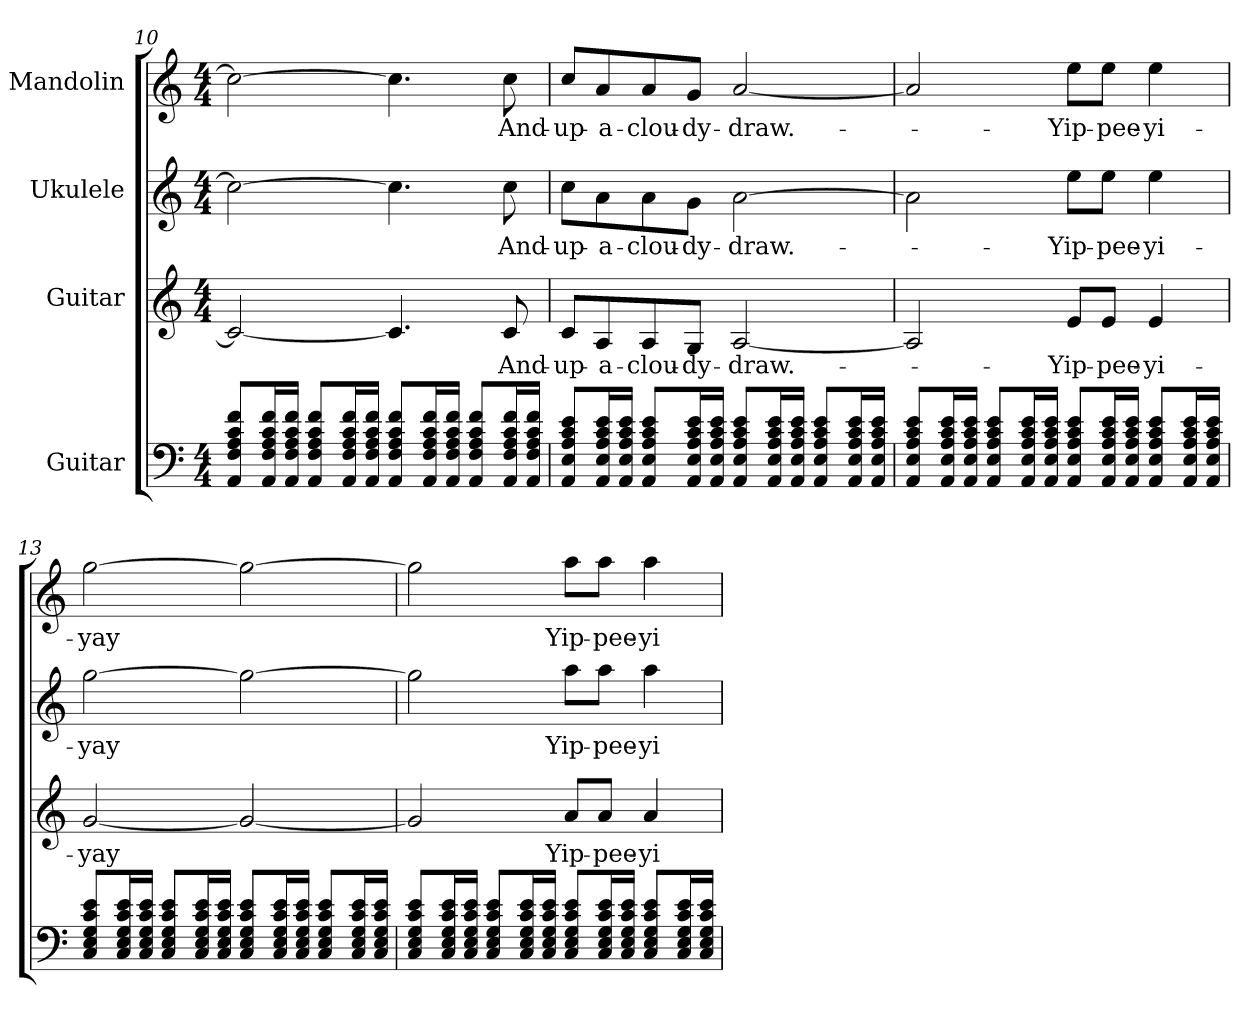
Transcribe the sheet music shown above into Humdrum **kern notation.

**kern	**kern	**text	**kern	**text	**kern	**text
*part4	*part3	*part3	*part2	*part2	*part1	*part1
*staff4	*staff3	*staff3	*staff2	*staff2	*staff1	*staff1
*I"Guitar	*I"Guitar	*	*I"Ukulele	*	*I"Mandolin	*
*	*	*	*	*	*clefG2	*
*k[]	*k[]	*	*k[]	*	*k[]	*
*C:	*C:	*	*C:	*	*C:	*
*M4/4	*M4/4	*	*M4/4	*	*M4/4	*
=10	=10	=10	=10	=10	=10	=10
8AAi/ 8Fi 8Ai 8ci 8fiL	2ci/_	.	2cci\_	.	2cci\_	.
16AAi/ 16Fi 16Ai 16ci 16fiL	.	.	.	.	.	.
16AAi/ 16Fi 16Ai 16ci 16fiJJ	.	.	.	.	.	.
8AAi/ 8Fi 8Ai 8ci 8fiL	.	.	.	.	.	.
16AAi/ 16Fi 16Ai 16ci 16fiL	.	.	.	.	.	.
16AAi/ 16Fi 16Ai 16ci 16fiJJ	.	.	.	.	.	.
8AAi/ 8Fi 8Ai 8ci 8fiL	4.ci/]	.	4.cci\]	.	4.cci\]	.
16AAi/ 16Fi 16Ai 16ci 16fiL	.	.	.	.	.	.
16AAi/ 16Fi 16Ai 16ci 16fiJJ	.	.	.	.	.	.
8AAi/ 8Fi 8Ai 8ci 8fiL	.	.	.	.	.	.
!	!	!LO:LY:b:color=#000000	!	!	!	!
!	!	!	!	!LO:LY:b:color=#000000	!	!
!	!	!	!	!	!	!LO:LY:b:color=#000000
16AAi/ 16Fi 16Ai 16ci 16fiL	8ci/	-And-	8cci\	-And-	8cci\	-And-
16AAi/ 16Fi 16Ai 16ci 16fiJJ	.	.	.	.	.	.
=11	=11	=11	=11	=11	=11	=11
!	!	!LO:LY:b:color=#000000	!	!	!	!
!	!	!	!	!LO:LY:b:color=#000000	!	!
!	!	!	!	!	!	!LO:LY:b:color=#000000
8AAi/ 8Ei 8Ai 8ci 8eiL	8ci/L	-up-	8cci\L	-up-	8cci/L	-up-
!	!	!LO:LY:b:color=#000000	!	!	!	!
!	!	!	!	!LO:LY:b:color=#000000	!	!
!	!	!	!	!	!	!LO:LY:b:color=#000000
16AAi/ 16Ei 16Ai 16ci 16eiL	8Ai/	-a-	8ai\	-a-	8ai/	-a-
16AAi/ 16Ei 16Ai 16ci 16eiJJ	.	.	.	.	.	.
!	!	!LO:LY:b:color=#000000	!	!	!	!
!	!	!	!	!LO:LY:b:color=#000000	!	!
!	!	!	!	!	!	!LO:LY:b:color=#000000
8AAi/ 8Ei 8Ai 8ci 8eiL	8Ai/	-clou--	8ai\	-clou--	8ai/	-clou--
!	!	!LO:LY:b:color=#000000	!	!	!	!
!	!	!	!	!LO:LY:b:color=#000000	!	!
!	!	!	!	!	!	!LO:LY:b:color=#000000
16AAi/ 16Ei 16Ai 16ci 16eiL	8Gi/J	-dy-	8gi\J	-dy-	8gi/J	-dy-
16AAi/ 16Ei 16Ai 16ci 16eiJJ	.	.	.	.	.	.
!	!	!LO:LY:b:color=#000000	!	!	!	!
!	!	!	!	!LO:LY:b:color=#000000	!	!
!	!	!	!	!	!	!LO:LY:b:color=#000000
8AAi/ 8Ei 8Ai 8ci 8eiL	[2Ai/	-draw.-	[2ai\	-draw.-	[2ai/	-draw.-
16AAi/ 16Ei 16Ai 16ci 16eiL	.	.	.	.	.	.
16AAi/ 16Ei 16Ai 16ci 16eiJJ	.	.	.	.	.	.
8AAi/ 8Ei 8Ai 8ci 8eiL	.	.	.	.	.	.
16AAi/ 16Ei 16Ai 16ci 16eiL	.	.	.	.	.	.
16AAi/ 16Ei 16Ai 16ci 16eiJJ	.	.	.	.	.	.
!!LO:PB:g=z
=12	=12	=12	=12	=12	=12	=12
8AAi/ 8Ei 8Ai 8ci 8eiL	2Ai/]	.	2ai\]	.	2ai/]	.
16AAi/ 16Ei 16Ai 16ci 16eiL	.	.	.	.	.	.
16AAi/ 16Ei 16Ai 16ci 16eiJJ	.	.	.	.	.	.
8AAi/ 8Ei 8Ai 8ci 8eiL	.	.	.	.	.	.
16AAi/ 16Ei 16Ai 16ci 16eiL	.	.	.	.	.	.
16AAi/ 16Ei 16Ai 16ci 16eiJJ	.	.	.	.	.	.
!	!	!LO:LY:b:color=#000000	!	!	!	!
!	!	!	!	!LO:LY:b:color=#000000	!	!
!	!	!	!	!	!	!LO:LY:b:color=#000000
8AAi/ 8Ei 8Ai 8ci 8eiL	8ei/L	-Yip--	8eei\L	-Yip--	8eei\L	-Yip--
!	!	!LO:LY:b:color=#000000	!	!	!	!
!	!	!	!	!LO:LY:b:color=#000000	!	!
!	!	!	!	!	!	!LO:LY:b:color=#000000
16AAi/ 16Ei 16Ai 16ci 16eiL	8ei/J	-pee--	8eei\J	-pee--	8eei\J	-pee--
16AAi/ 16Ei 16Ai 16ci 16eiJJ	.	.	.	.	.	.
!	!	!LO:LY:b:color=#000000	!	!	!	!
!	!	!	!	!LO:LY:b:color=#000000	!	!
!	!	!	!	!	!	!LO:LY:b:color=#000000
8AAi/ 8Ei 8Ai 8ci 8eiL	4ei/	-yi-	4eei\	-yi-	4eei\	-yi-
16AAi/ 16Ei 16Ai 16ci 16eiL	.	.	.	.	.	.
16AAi/ 16Ei 16Ai 16ci 16eiJJ	.	.	.	.	.	.
=13	=13	=13	=13	=13	=13	=13
!	!	!LO:LY:b:color=#000000	!	!	!	!
!	!	!	!	!LO:LY:b:color=#000000	!	!
!	!	!	!	!	!	!LO:LY:b:color=#000000
8Ci/ 8Ei 8Gi 8ci 8eiL	[2gi/	yay	[2ggi\	yay	[2ggi\	yay
16Ci/ 16Ei 16Gi 16ci 16eiL	.	.	.	.	.	.
16Ci/ 16Ei 16Gi 16ci 16eiJJ	.	.	.	.	.	.
8Ci/ 8Ei 8Gi 8ci 8eiL	.	.	.	.	.	.
16Ci/ 16Ei 16Gi 16ci 16eiL	.	.	.	.	.	.
16Ci/ 16Ei 16Gi 16ci 16eiJJ	.	.	.	.	.	.
8Ci/ 8Ei 8Gi 8ci 8eiL	2gi/_	.	2ggi\_	.	2ggi\_	.
16Ci/ 16Ei 16Gi 16ci 16eiL	.	.	.	.	.	.
16Ci/ 16Ei 16Gi 16ci 16eiJJ	.	.	.	.	.	.
8Ci/ 8Ei 8Gi 8ci 8eiL	.	.	.	.	.	.
16Ci/ 16Ei 16Gi 16ci 16eiL	.	.	.	.	.	.
16Ci/ 16Ei 16Gi 16ci 16eiJJ	.	.	.	.	.	.
=14	=14	=14	=14	=14	=14	=14
8Ci/ 8Ei 8Gi 8ci 8eiL	2gi/]	.	2ggi\]	.	2ggi\]	.
16Ci/ 16Ei 16Gi 16ci 16eiL	.	.	.	.	.	.
16Ci/ 16Ei 16Gi 16ci 16eiJJ	.	.	.	.	.	.
8Ci/ 8Ei 8Gi 8ci 8eiL	.	.	.	.	.	.
16Ci/ 16Ei 16Gi 16ci 16eiL	.	.	.	.	.	.
16Ci/ 16Ei 16Gi 16ci 16eiJJ	.	.	.	.	.	.
!	!	!LO:LY:b:color=#000000	!	!	!	!
!	!	!	!	!LO:LY:b:color=#000000	!	!
!	!	!	!	!	!	!LO:LY:b:color=#000000
8Ci/ 8Ei 8Gi 8ci 8eiL	8ai/L	Yip--	8aai\L	Yip--	8aai\L	Yip--
!	!	!LO:LY:b:color=#000000	!	!	!	!
!	!	!	!	!LO:LY:b:color=#000000	!	!
!	!	!	!	!	!	!LO:LY:b:color=#000000
16Ci/ 16Ei 16Gi 16ci 16eiL	8ai/J	-pee--	8aai\J	-pee--	8aai\J	-pee--
16Ci/ 16Ei 16Gi 16ci 16eiJJ	.	.	.	.	.	.
!	!	!LO:LY:b:color=#000000	!	!	!	!
!	!	!	!	!LO:LY:b:color=#000000	!	!
!	!	!	!	!	!	!LO:LY:b:color=#000000
8Ci/ 8Ei 8Gi 8ci 8eiL	4ai/	-yi--	4aai\	-yi--	4aai\	-yi--
16Ci/ 16Ei 16Gi 16ci 16eiL	.	.	.	.	.	.
16Ci/ 16Ei 16Gi 16ci 16eiJJ	.	.	.	.	.	.
=	=	=	=	=	=	=
*-	*-	*-	*-	*-	*-	*-
